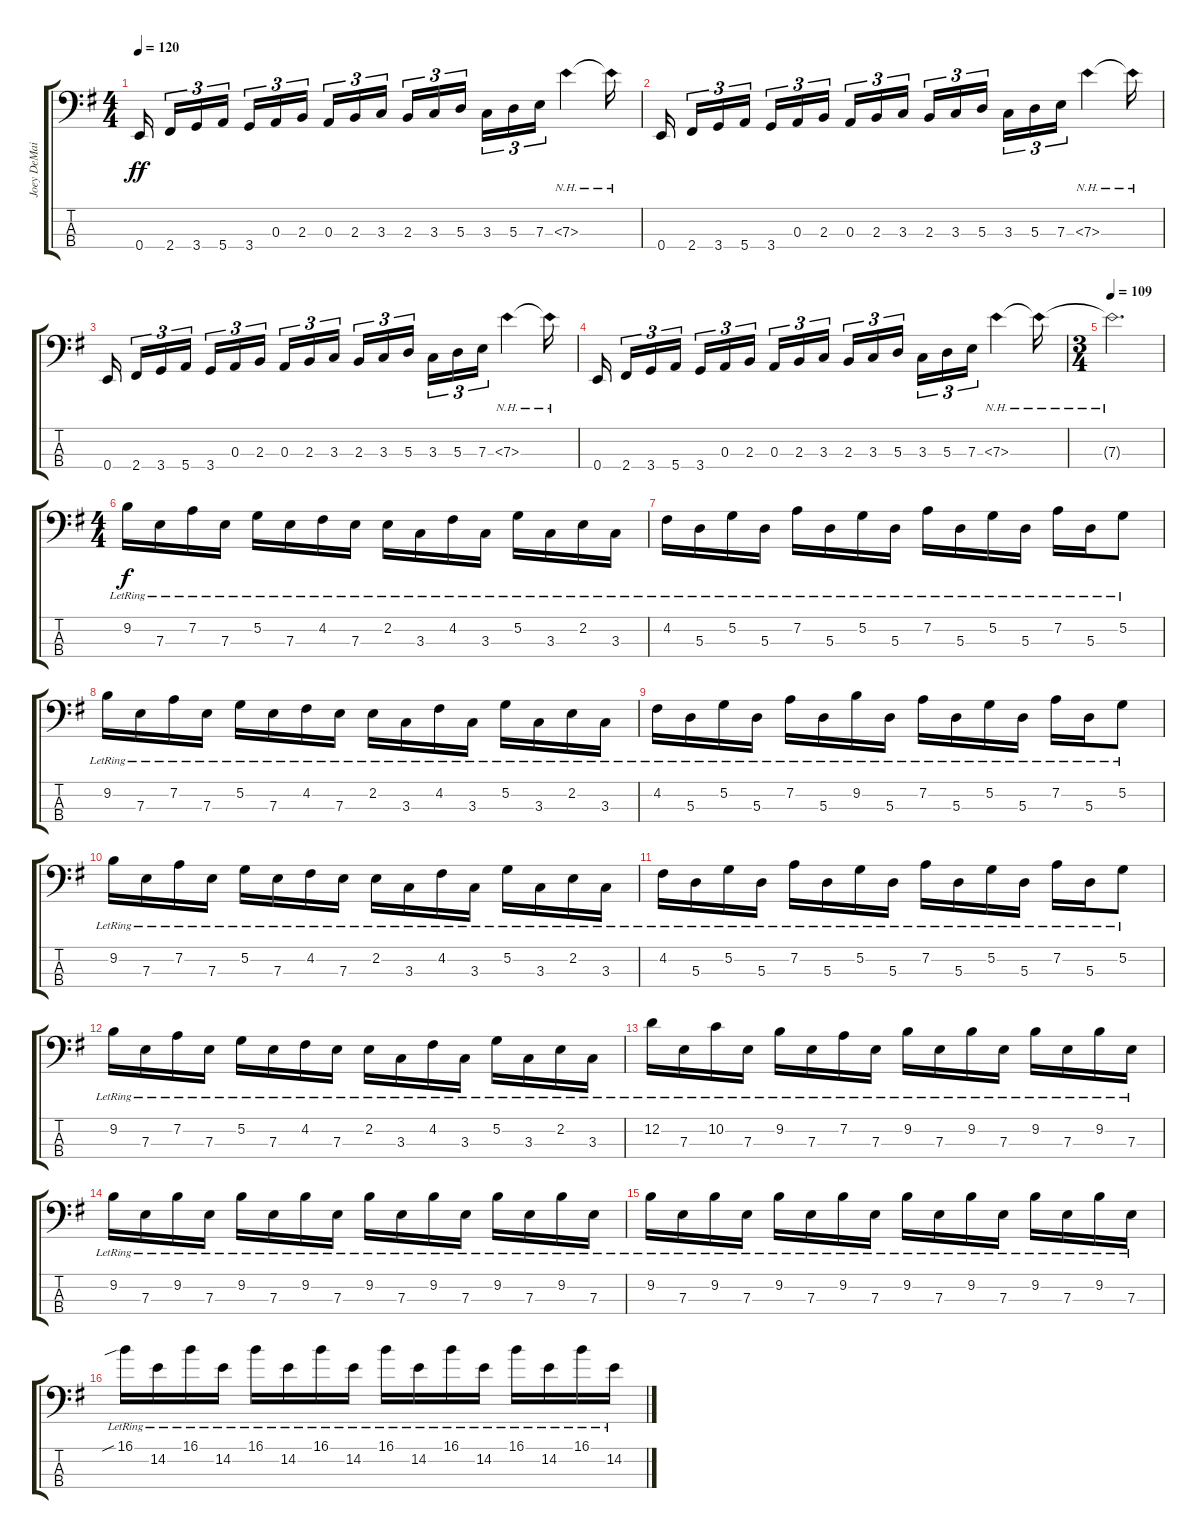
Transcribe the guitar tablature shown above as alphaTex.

\track ("Joey DeMaio" "Joey DeMai") {instrument electricbassfinger}
\staff {score tabs}
\tuning (G2 D2 A1 E1) {hide}
\ts (4 4)
\tempo 120
\clef f4
\ks g
0.4.16{dy ff} 2.4.16{tu (3 2)} 3.4.16{tu (3 2)} 5.4.16{tu (3 2)} 3.4.16{tu (3 2)} 0.3.16{tu (3 2)} 2.3.16{tu (3 2)} 0.3.16{tu (3 2)} 2.3.16{tu (3 2)} 3.3.16{tu (3 2)} 2.3.16{tu (3 2)} 3.3.16{tu (3 2)} 5.3.16{tu (3 2)} 3.3.16{tu (3 2)} 5.3.16{tu (3 2)} 7.3.16{tu (3 2)} 7.3{nh}.4 7.3{nh t}.16 |
0.4.16 2.4.16{tu (3 2)} 3.4.16{tu (3 2)} 5.4.16{tu (3 2)} 3.4.16{tu (3 2)} 0.3.16{tu (3 2)} 2.3.16{tu (3 2)} 0.3.16{tu (3 2)} 2.3.16{tu (3 2)} 3.3.16{tu (3 2)} 2.3.16{tu (3 2)} 3.3.16{tu (3 2)} 5.3.16{tu (3 2)} 3.3.16{tu (3 2)} 5.3.16{tu (3 2)} 7.3.16{tu (3 2)} 7.3{nh}.4 7.3{nh t}.16 |
0.4.16 2.4.16{tu (3 2)} 3.4.16{tu (3 2)} 5.4.16{tu (3 2)} 3.4.16{tu (3 2)} 0.3.16{tu (3 2)} 2.3.16{tu (3 2)} 0.3.16{tu (3 2)} 2.3.16{tu (3 2)} 3.3.16{tu (3 2)} 2.3.16{tu (3 2)} 3.3.16{tu (3 2)} 5.3.16{tu (3 2)} 3.3.16{tu (3 2)} 5.3.16{tu (3 2)} 7.3.16{tu (3 2)} 7.3{nh}.4 7.3{nh t}.16 |
0.4.16 2.4.16{tu (3 2)} 3.4.16{tu (3 2)} 5.4.16{tu (3 2)} 3.4.16{tu (3 2)} 0.3.16{tu (3 2)} 2.3.16{tu (3 2)} 0.3.16{tu (3 2)} 2.3.16{tu (3 2)} 3.3.16{tu (3 2)} 2.3.16{tu (3 2)} 3.3.16{tu (3 2)} 5.3.16{tu (3 2)} 3.3.16{tu (3 2)} 5.3.16{tu (3 2)} 7.3.16{tu (3 2)} 7.3{nh}.4 7.3{nh t}.16 |
\ts (3 4)
\tempo 109
7.3{nh t}.2{d} |
\ts (4 4)
9.2{lr}.16{dy f} 7.3{lr}.16 7.2{lr}.16 7.3{lr}.16 5.2{lr}.16 7.3{lr}.16 4.2{lr}.16 7.3{lr}.16 2.2{lr}.16 3.3{lr}.16 4.2{lr}.16 3.3{lr}.16 5.2{lr}.16 3.3{lr}.16 2.2{lr}.16 3.3{lr}.16 |
4.2{lr}.16 5.3{lr}.16 5.2{lr}.16 5.3{lr}.16 7.2{lr}.16 5.3{lr}.16 5.2{lr}.16 5.3{lr}.16 7.2{lr}.16 5.3{lr}.16 5.2{lr}.16 5.3{lr}.16 7.2{lr}.16 5.3{lr}.16 5.2{lr}.8 |
9.2{lr}.16 7.3{lr}.16 7.2{lr}.16 7.3{lr}.16 5.2{lr}.16 7.3{lr}.16 4.2{lr}.16 7.3{lr}.16 2.2{lr}.16 3.3{lr}.16 4.2{lr}.16 3.3{lr}.16 5.2{lr}.16 3.3{lr}.16 2.2{lr}.16 3.3{lr}.16 |
4.2{lr}.16 5.3{lr}.16 5.2{lr}.16 5.3{lr}.16 7.2{lr}.16 5.3{lr}.16 9.2{lr}.16 5.3{lr}.16 7.2{lr}.16 5.3{lr}.16 5.2{lr}.16 5.3{lr}.16 7.2{lr}.16 5.3{lr}.16 5.2{lr}.8 |
9.2{lr}.16 7.3{lr}.16 7.2{lr}.16 7.3{lr}.16 5.2{lr}.16 7.3{lr}.16 4.2{lr}.16 7.3{lr}.16 2.2{lr}.16 3.3{lr}.16 4.2{lr}.16 3.3{lr}.16 5.2{lr}.16 3.3{lr}.16 2.2{lr}.16 3.3{lr}.16 |
4.2{lr}.16 5.3{lr}.16 5.2{lr}.16 5.3{lr}.16 7.2{lr}.16 5.3{lr}.16 5.2{lr}.16 5.3{lr}.16 7.2{lr}.16 5.3{lr}.16 5.2{lr}.16 5.3{lr}.16 7.2{lr}.16 5.3{lr}.16 5.2{lr}.8 |
9.2{lr}.16 7.3{lr}.16 7.2{lr}.16 7.3{lr}.16 5.2{lr}.16 7.3{lr}.16 4.2{lr}.16 7.3{lr}.16 2.2{lr}.16 3.3{lr}.16 4.2{lr}.16 3.3{lr}.16 5.2{lr}.16 3.3{lr}.16 2.2{lr}.16 3.3{lr}.16 |
12.2{lr}.16 7.3{lr}.16 10.2{lr}.16 7.3{lr}.16 9.2{lr}.16 7.3{lr}.16 7.2{lr}.16 7.3{lr}.16 9.2{lr}.16 7.3{lr}.16 9.2{lr}.16 7.3{lr}.16 9.2{lr}.16 7.3{lr}.16 9.2{lr}.16 7.3{lr}.16 |
9.2{lr}.16 7.3{lr}.16 9.2{lr}.16 7.3{lr}.16 9.2{lr}.16 7.3{lr}.16 9.2{lr}.16 7.3{lr}.16 9.2{lr}.16 7.3{lr}.16 9.2{lr}.16 7.3{lr}.16 9.2{lr}.16 7.3{lr}.16 9.2{lr}.16 7.3{lr}.16 |
9.2{lr}.16 7.3{lr}.16 9.2{lr}.16 7.3{lr}.16 9.2{lr}.16 7.3{lr}.16 9.2{lr}.16 7.3{lr}.16 9.2{lr}.16 7.3{lr}.16 9.2{lr}.16 7.3{lr}.16 9.2{lr}.16 7.3{lr}.16 9.2{lr}.16 7.3{lr}.16 |
16.1{sib lr}.16 14.2{lr}.16 16.1{lr}.16 14.2{lr}.16 16.1{lr}.16 14.2{lr}.16 16.1{lr}.16 14.2{lr}.16 16.1{lr}.16 14.2{lr}.16 16.1{lr}.16 14.2{lr}.16 16.1{lr}.16 14.2{lr}.16 16.1{lr}.16 14.2{lr}.16
